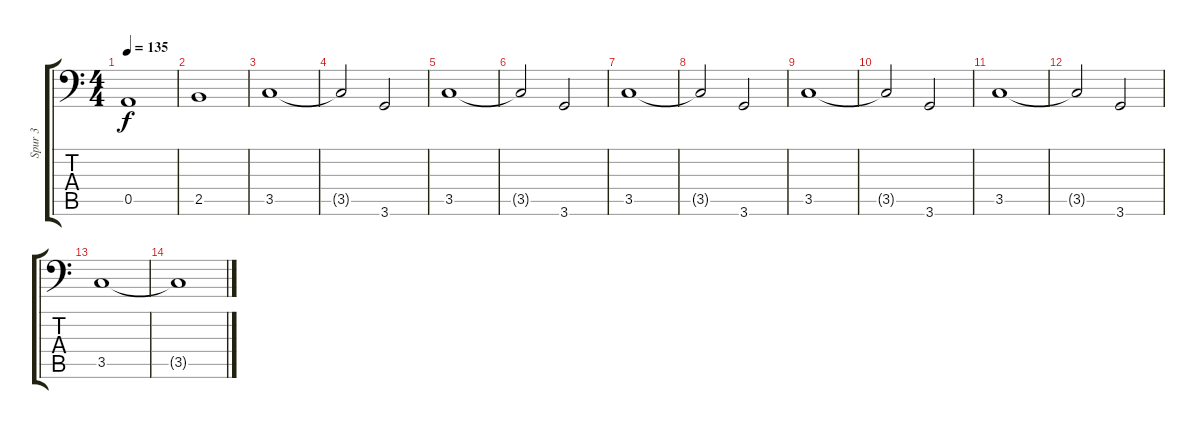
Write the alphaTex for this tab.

\track ("Spur 3" "Spur 3") {instrument acousticbass}
\staff {score tabs}
\tuning (E3 B2 G2 D2 A1 E1) {hide}
\ts (4 4)
\tempo 135
\clef f4
\ks c
0.5.1{dy f} |
2.5.1 |
3.5.1 |
3.5{t}.2 3.6.2 |
3.5.1 |
3.5{t}.2 3.6.2 |
3.5.1 |
3.5{t}.2 3.6.2 |
3.5.1 |
3.5{t}.2 3.6.2 |
3.5.1 |
3.5{t}.2 3.6.2 |
\section ("" "")
3.5.1 |
3.5{t}.1
